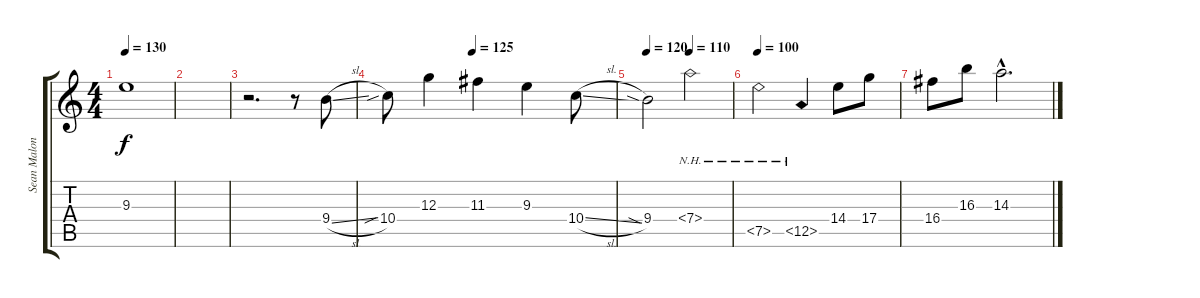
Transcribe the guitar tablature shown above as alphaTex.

\track ("Sean Malone" "Sean Malon") {instrument fretlessbass}
\staff {score tabs}
\tuning (E4 B3 G3 D3 A2 E2) {hide}
\ts (4 4)
\tempo 130
\clef g2
\ks c
9.3{t}.1{dy f} |
|
r.2{d} r.8 9.4{sl}.8 |
\tempo (125 0.375)
10.4{sib}.8 12.3.4 11.3.4 9.3.4 10.4{sl}.8 |
\tempo 120
\tempo (110 0.5)
9.4{sia}.2 7.4{nh}.2 |
\tempo 100
7.5{nh}.2 12.5{nh}.4 14.4.8 17.4.8 |
16.4.8 16.3.8 14.3{hac}.2{d}
